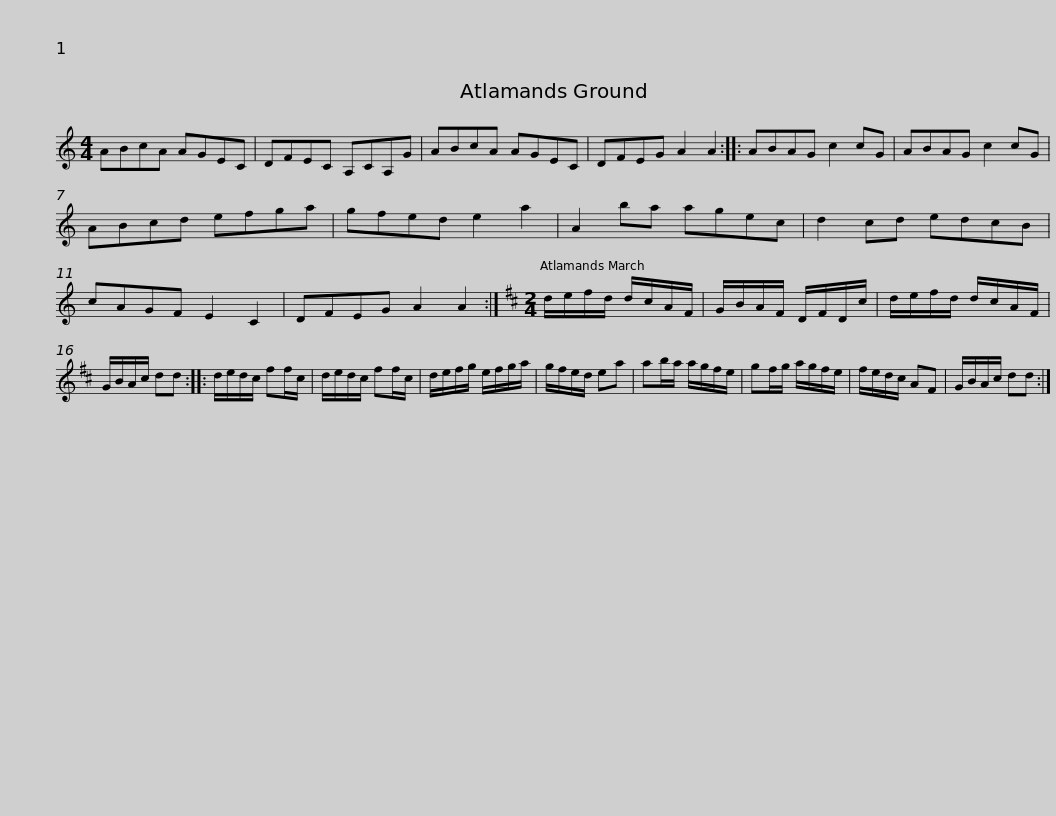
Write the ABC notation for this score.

X:1
L:1/8
M:4/4
I:linebreak $
K:C
V:1 treble
V:1
 ABcA AGEC | DFEC A,CA,G | ABcA AGEC | DFEG A2 A2 :: ABAG c2 cG | %5
 ABAG c2 cG |$ ABcd efga | gfed e2 a2 | A2 ba agec | d2 cd edcB | %10
 cAGF E2 C2 | DFEG A2 A2 :|$[K:D][M:2/4] d/e/f/d/ d/c/A/F/ | G/B/A/F/ D/F/D/c/ | d/e/f/d/ d/c/A/F/ | %15
 G/B/A/c/ dd :: d/e/d/c/ ff/c/ | d/e/d/c/ ff/c/ |$ d/e/f/g/ e/f/g/a/ | g/f/e/d/ ea | %20
 ab/a/ a/g/f/e/ | gf/g/ a/g/f/e/ | f/e/d/c/ AF | G/B/A/c/ dd :| %24
